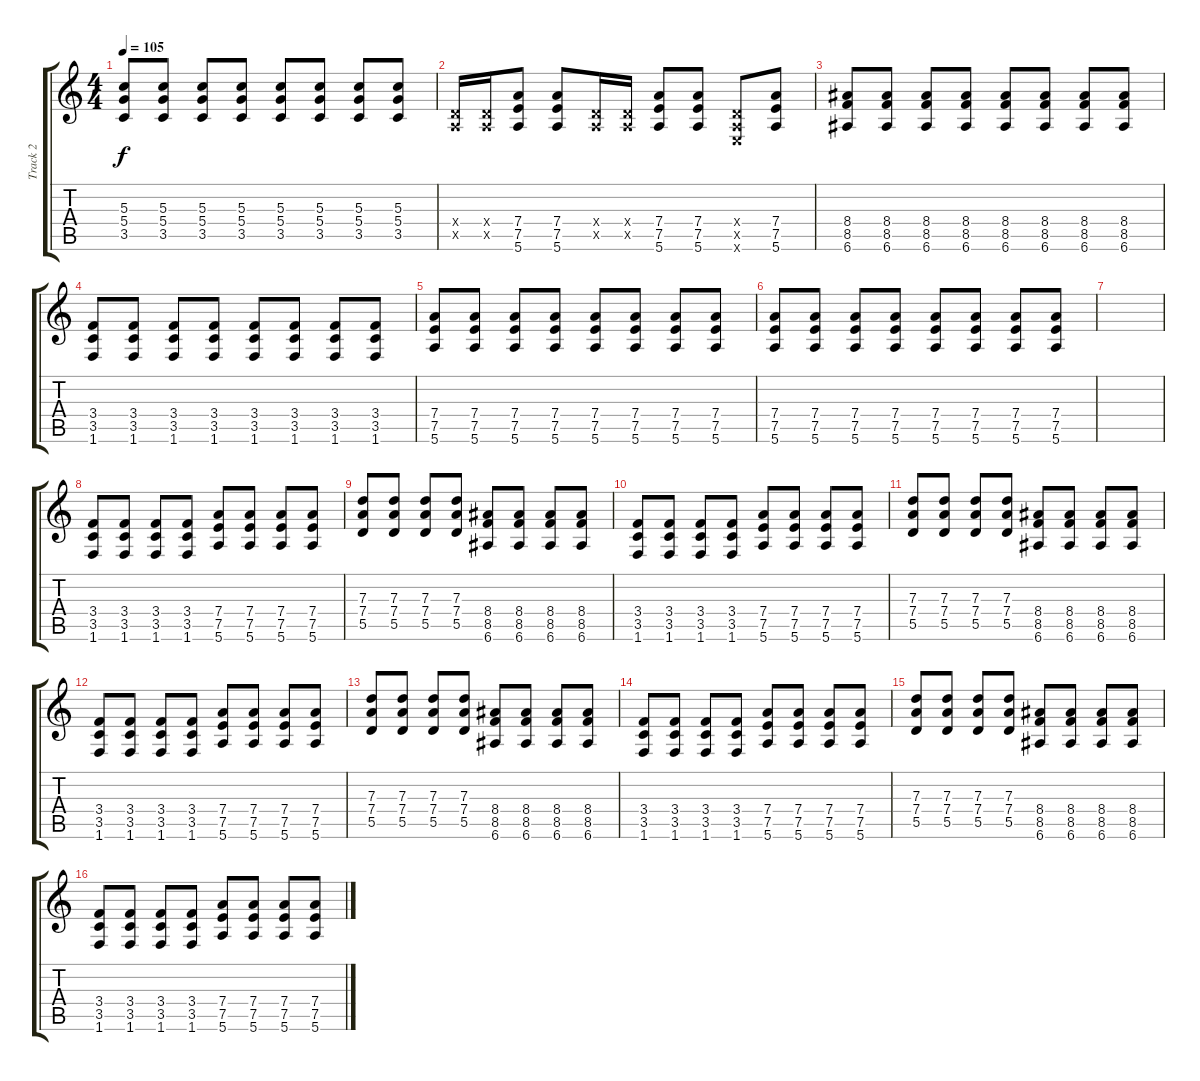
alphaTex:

\track ("Track 2" "Track 2") {instrument distortionguitar}
\staff {score tabs}
\tuning (E4 B3 G3 D3 A2 E2) {hide}
\ts (4 4)
\tempo 105
\clef g2
\ks c
(5.3 5.4 3.5).8{dy f} (5.3 5.4 3.5).8 (5.3 5.4 3.5).8 (5.3 5.4 3.5).8 (5.3 5.4 3.5).8 (5.3 5.4 3.5).8 (5.3 5.4 3.5).8 (5.3 5.4 3.5).8 |
(0.4{x} 0.5{x}).16 (0.4{x} 0.5{x}).16 (7.4 7.5 5.6).8 (7.4 7.5 5.6).8 (0.4{x} 0.5{x}).16 (0.4{x} 0.5{x}).16 (7.4 7.5 5.6).8 (7.4 7.5 5.6).8 (0.4{x} 0.5{x} 0.6{x}).8 (7.4 7.5 5.6).8 |
(8.4 8.5 6.6).8 (8.4 8.5 6.6).8 (8.4 8.5 6.6).8 (8.4 8.5 6.6).8 (8.4 8.5 6.6).8 (8.4 8.5 6.6).8 (8.4 8.5 6.6).8 (8.4 8.5 6.6).8 |
(3.4 3.5 1.6).8 (3.4 3.5 1.6).8 (3.4 3.5 1.6).8 (3.4 3.5 1.6).8 (3.4 3.5 1.6).8 (3.4 3.5 1.6).8 (3.4 3.5 1.6).8 (3.4 3.5 1.6).8 |
(7.4 7.5 5.6).8 (7.4 7.5 5.6).8 (7.4 7.5 5.6).8 (7.4 7.5 5.6).8 (7.4 7.5 5.6).8 (7.4 7.5 5.6).8 (7.4 7.5 5.6).8 (7.4 7.5 5.6).8 |
(7.4 7.5 5.6).8 (7.4 7.5 5.6).8 (7.4 7.5 5.6).8 (7.4 7.5 5.6).8 (7.4 7.5 5.6).8 (7.4 7.5 5.6).8 (7.4 7.5 5.6).8 (7.4 7.5 5.6).8 |
|
(3.4 3.5 1.6).8 (3.4 3.5 1.6).8 (3.4 3.5 1.6).8 (3.4 3.5 1.6).8 (7.4 7.5 5.6).8 (7.4 7.5 5.6).8 (7.4 7.5 5.6).8 (7.4 7.5 5.6).8 |
(7.3 7.4 5.5).8 (7.3 7.4 5.5).8 (7.3 7.4 5.5).8 (7.3 7.4 5.5).8 (8.4 8.5 6.6).8 (8.4 8.5 6.6).8 (8.4 8.5 6.6).8 (8.4 8.5 6.6).8 |
(3.4 3.5 1.6).8 (3.4 3.5 1.6).8 (3.4 3.5 1.6).8 (3.4 3.5 1.6).8 (7.4 7.5 5.6).8 (7.4 7.5 5.6).8 (7.4 7.5 5.6).8 (7.4 7.5 5.6).8 |
(7.3 7.4 5.5).8 (7.3 7.4 5.5).8 (7.3 7.4 5.5).8 (7.3 7.4 5.5).8 (8.4 8.5 6.6).8 (8.4 8.5 6.6).8 (8.4 8.5 6.6).8 (8.4 8.5 6.6).8 |
(3.4 3.5 1.6).8 (3.4 3.5 1.6).8 (3.4 3.5 1.6).8 (3.4 3.5 1.6).8 (7.4 7.5 5.6).8 (7.4 7.5 5.6).8 (7.4 7.5 5.6).8 (7.4 7.5 5.6).8 |
(7.3 7.4 5.5).8 (7.3 7.4 5.5).8 (7.3 7.4 5.5).8 (7.3 7.4 5.5).8 (8.4 8.5 6.6).8 (8.4 8.5 6.6).8 (8.4 8.5 6.6).8 (8.4 8.5 6.6).8 |
(3.4 3.5 1.6).8 (3.4 3.5 1.6).8 (3.4 3.5 1.6).8 (3.4 3.5 1.6).8 (7.4 7.5 5.6).8 (7.4 7.5 5.6).8 (7.4 7.5 5.6).8 (7.4 7.5 5.6).8 |
(7.3 7.4 5.5).8 (7.3 7.4 5.5).8 (7.3 7.4 5.5).8 (7.3 7.4 5.5).8 (8.4 8.5 6.6).8 (8.4 8.5 6.6).8 (8.4 8.5 6.6).8 (8.4 8.5 6.6).8 |
(3.4 3.5 1.6).8 (3.4 3.5 1.6).8 (3.4 3.5 1.6).8 (3.4 3.5 1.6).8 (7.4 7.5 5.6).8 (7.4 7.5 5.6).8 (7.4 7.5 5.6).8 (7.4 7.5 5.6).8
